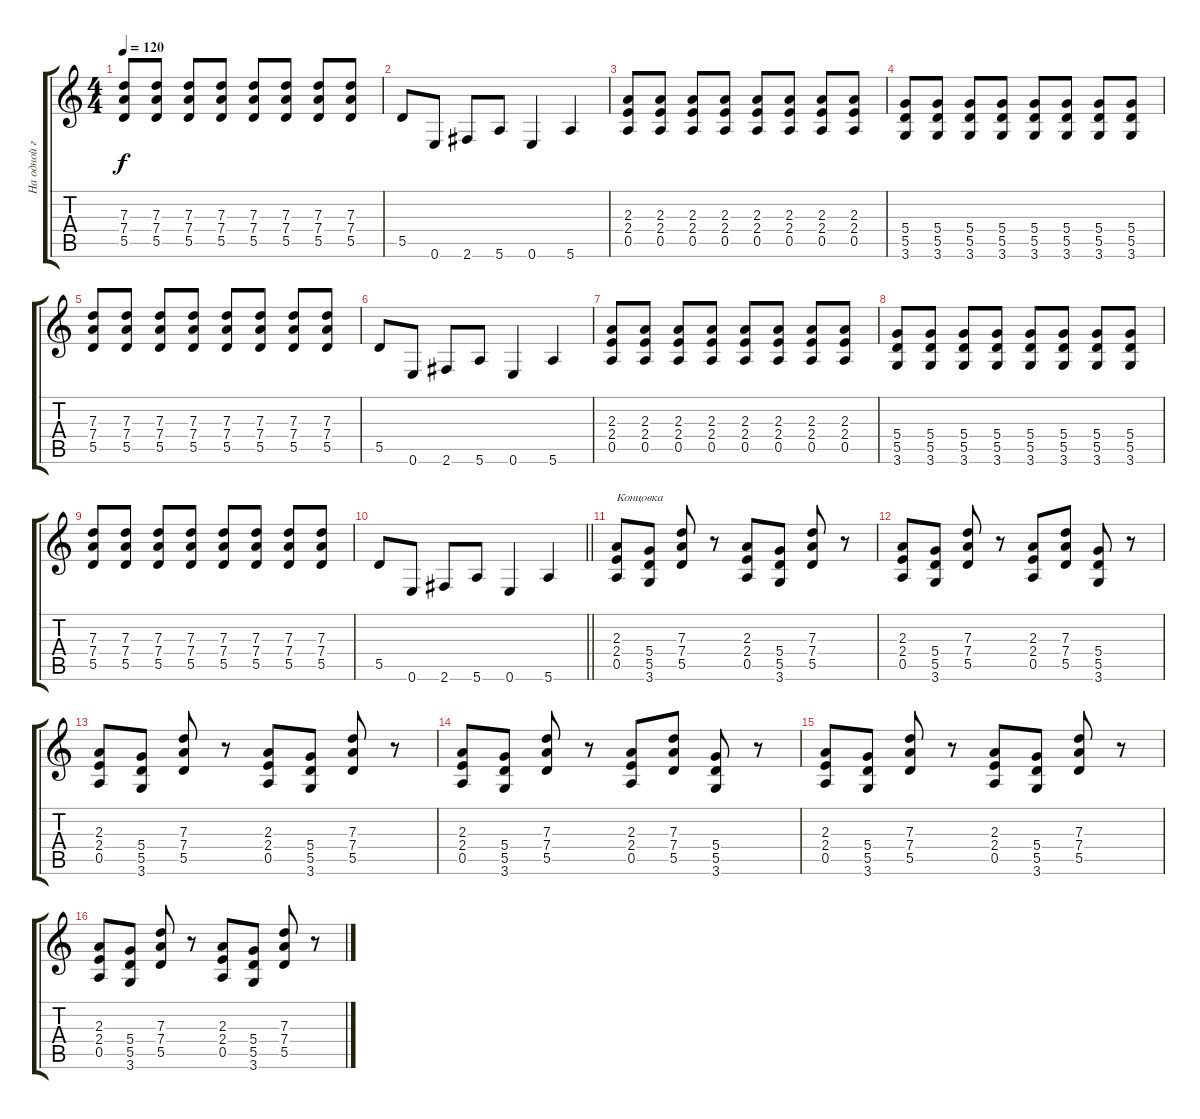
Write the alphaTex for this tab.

\track ("На одной гитаре" "На одной г") {mute instrument acousticguitarsteel}
\staff {score tabs}
\tuning (E4 B3 G3 D3 A2 E2) {hide}
\ts (4 4)
\tempo 120
\clef g2
\ks c
(7.3 7.4 5.5).8{dy f} (7.3 7.4 5.5).8 (7.3 7.4 5.5).8 (7.3 7.4 5.5).8 (7.3 7.4 5.5).8 (7.3 7.4 5.5).8 (7.3 7.4 5.5).8 (7.3 7.4 5.5).8 |
5.5.8 0.6.8 2.6.8 5.6.8 0.6.4 5.6.4 |
(2.3 2.4 0.5).8 (2.3 2.4 0.5).8 (2.3 2.4 0.5).8 (2.3 2.4 0.5).8 (2.3 2.4 0.5).8 (2.3 2.4 0.5).8 (2.3 2.4 0.5).8 (2.3 2.4 0.5).8 |
(5.4 5.5 3.6).8 (5.4 5.5 3.6).8 (5.4 5.5 3.6).8 (5.4 5.5 3.6).8 (5.4 5.5 3.6).8 (5.4 5.5 3.6).8 (5.4 5.5 3.6).8 (5.4 5.5 3.6).8 |
(7.3 7.4 5.5).8 (7.3 7.4 5.5).8 (7.3 7.4 5.5).8 (7.3 7.4 5.5).8 (7.3 7.4 5.5).8 (7.3 7.4 5.5).8 (7.3 7.4 5.5).8 (7.3 7.4 5.5).8 |
5.5.8 0.6.8 2.6.8 5.6.8 0.6.4 5.6.4 |
(2.3 2.4 0.5).8 (2.3 2.4 0.5).8 (2.3 2.4 0.5).8 (2.3 2.4 0.5).8 (2.3 2.4 0.5).8 (2.3 2.4 0.5).8 (2.3 2.4 0.5).8 (2.3 2.4 0.5).8 |
(5.4 5.5 3.6).8 (5.4 5.5 3.6).8 (5.4 5.5 3.6).8 (5.4 5.5 3.6).8 (5.4 5.5 3.6).8 (5.4 5.5 3.6).8 (5.4 5.5 3.6).8 (5.4 5.5 3.6).8 |
(7.3 7.4 5.5).8 (7.3 7.4 5.5).8 (7.3 7.4 5.5).8 (7.3 7.4 5.5).8 (7.3 7.4 5.5).8 (7.3 7.4 5.5).8 (7.3 7.4 5.5).8 (7.3 7.4 5.5).8 |
\barLineRight lightlight
5.5.8 0.6.8 2.6.8 5.6.8 0.6.4 5.6.4 |
(2.3 2.4 0.5).8{txt "Концовка"} (5.4 5.5 3.6).8 (7.3 7.4 5.5).8 r.8 (2.3 2.4 0.5).8 (5.4 5.5 3.6).8 (7.3 7.4 5.5).8 r.8 |
(2.3 2.4 0.5).8 (5.4 5.5 3.6).8 (7.3 7.4 5.5).8 r.8 (2.3 2.4 0.5).8 (7.3 7.4 5.5).8 (5.4 5.5 3.6).8 r.8 |
(2.3 2.4 0.5).8 (5.4 5.5 3.6).8 (7.3 7.4 5.5).8 r.8 (2.3 2.4 0.5).8 (5.4 5.5 3.6).8 (7.3 7.4 5.5).8 r.8 |
(2.3 2.4 0.5).8 (5.4 5.5 3.6).8 (7.3 7.4 5.5).8 r.8 (2.3 2.4 0.5).8 (7.3 7.4 5.5).8 (5.4 5.5 3.6).8 r.8 |
(2.3 2.4 0.5).8 (5.4 5.5 3.6).8 (7.3 7.4 5.5).8 r.8 (2.3 2.4 0.5).8 (5.4 5.5 3.6).8 (7.3 7.4 5.5).8 r.8 |
(2.3 2.4 0.5).8 (5.4 5.5 3.6).8 (7.3 7.4 5.5).8 r.8 (2.3 2.4 0.5).8 (5.4 5.5 3.6).8 (7.3 7.4 5.5).8 r.8
